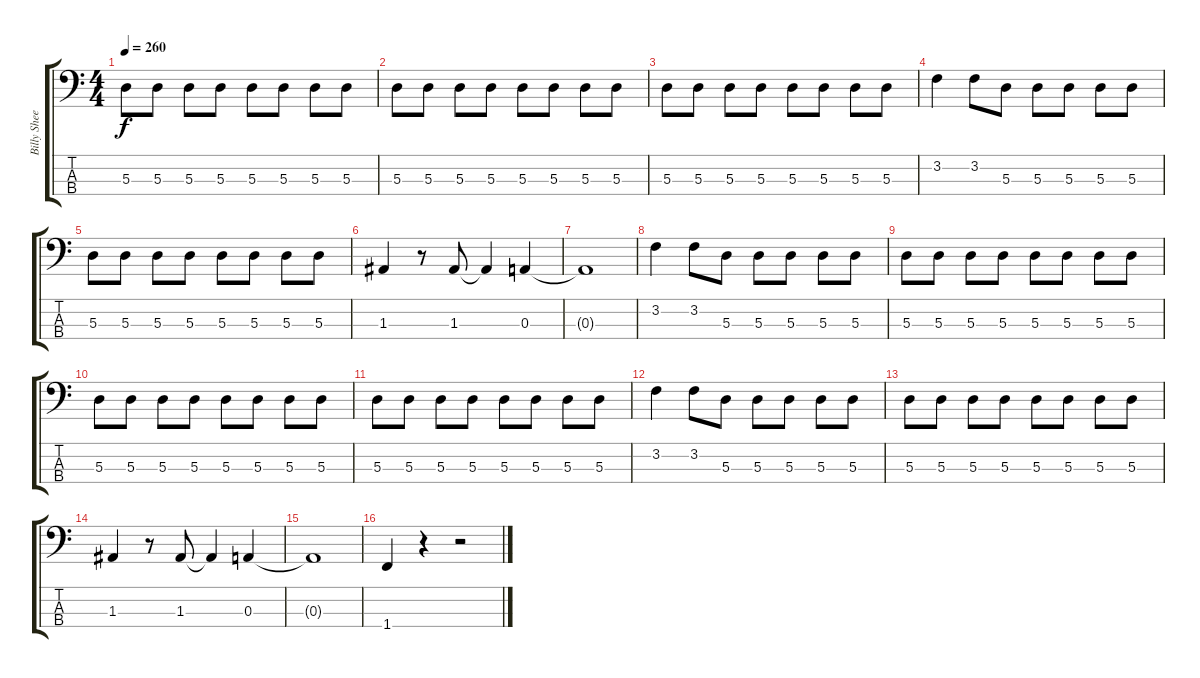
\track ("Billy Sheehan" "Billy Shee") {instrument electricbassfinger}
\staff {score tabs}
\tuning (G2 D2 A1 E1) {hide}
\ts (4 4)
\tempo 260
\clef f4
\ks c
5.3.8{dy f} 5.3.8 5.3.8 5.3.8 5.3.8 5.3.8 5.3.8 5.3.8 |
5.3.8 5.3.8 5.3.8 5.3.8 5.3.8 5.3.8 5.3.8 5.3.8 |
5.3.8 5.3.8 5.3.8 5.3.8 5.3.8 5.3.8 5.3.8 5.3.8 |
3.2.4 3.2.8 5.3.8 5.3.8 5.3.8 5.3.8 5.3.8 |
5.3.8 5.3.8 5.3.8 5.3.8 5.3.8 5.3.8 5.3.8 5.3.8 |
1.3.4 r.8 1.3.8 1.3{t}.4 0.3.4 |
0.3{t}.1 |
3.2.4 3.2.8 5.3.8 5.3.8 5.3.8 5.3.8 5.3.8 |
5.3.8 5.3.8 5.3.8 5.3.8 5.3.8 5.3.8 5.3.8 5.3.8 |
5.3.8 5.3.8 5.3.8 5.3.8 5.3.8 5.3.8 5.3.8 5.3.8 |
5.3.8 5.3.8 5.3.8 5.3.8 5.3.8 5.3.8 5.3.8 5.3.8 |
3.2.4 3.2.8 5.3.8 5.3.8 5.3.8 5.3.8 5.3.8 |
5.3.8 5.3.8 5.3.8 5.3.8 5.3.8 5.3.8 5.3.8 5.3.8 |
1.3.4 r.8 1.3.8 1.3{t}.4 0.3.4 |
0.3{t}.1 |
1.4.4 r.4 r.2
